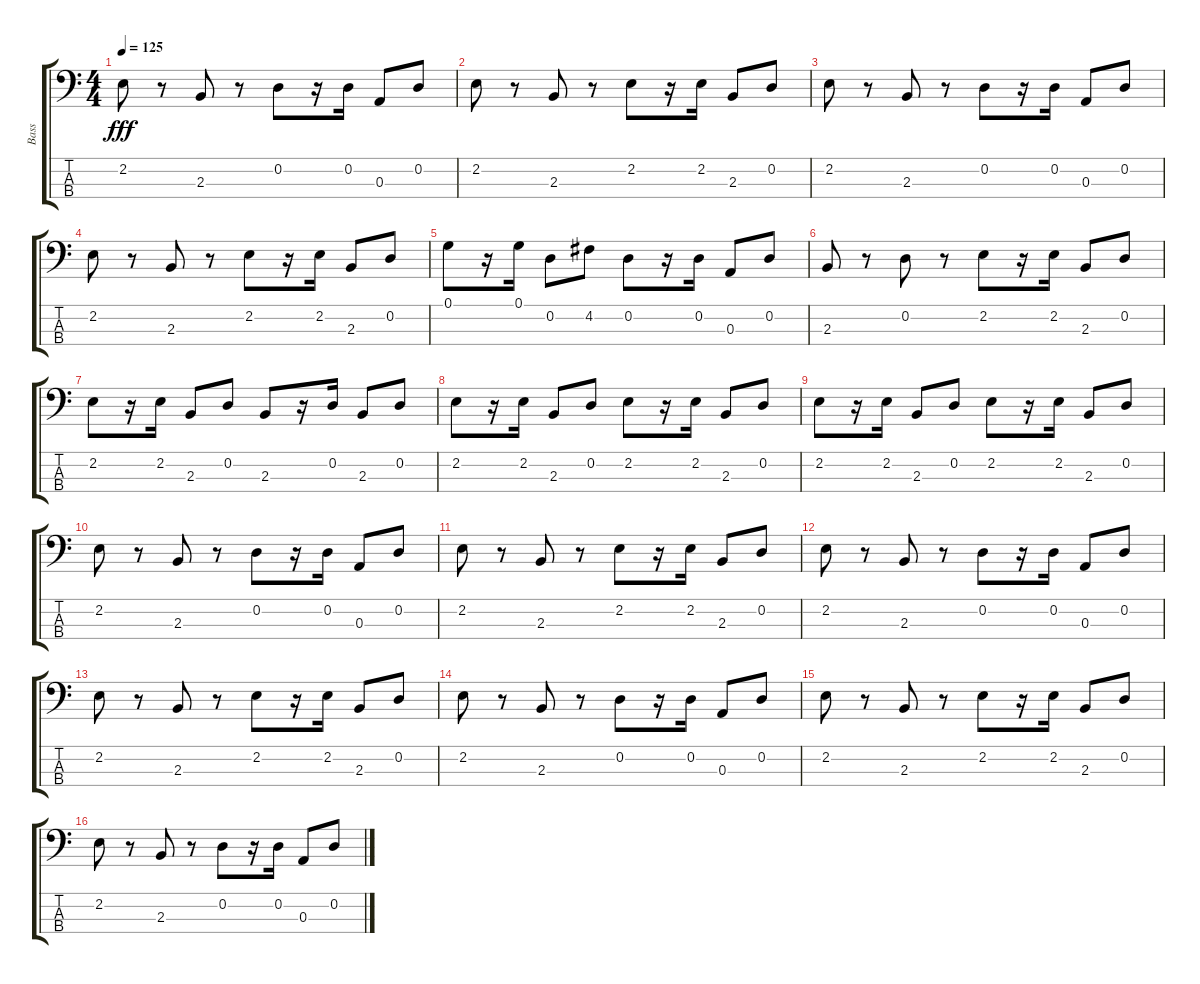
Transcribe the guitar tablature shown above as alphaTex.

\track ("Bass" "Bass") {instrument electricbassfinger}
\staff {score tabs}
\tuning (G2 D2 A1 E1) {hide}
\ts (4 4)
\tempo 125
\clef f4
\ks c
2.2.8{dy fff instrument electricbassfinger} r.8 2.3.8 r.8 0.2.8 r.16 0.2.16 0.3.8 0.2.8 |
2.2.8 r.8 2.3.8 r.8 2.2.8 r.16 2.2.16 2.3.8 0.2.8 |
2.2.8 r.8 2.3.8 r.8 0.2.8 r.16 0.2.16 0.3.8 0.2.8 |
2.2.8 r.8 2.3.8 r.8 2.2.8 r.16 2.2.16 2.3.8 0.2.8 |
0.1.8 r.16 0.1.16 0.2.8 4.2.8 0.2.8 r.16 0.2.16 0.3.8 0.2.8 |
2.3.8 r.8 0.2.8 r.8 2.2.8 r.16 2.2.16 2.3.8 0.2.8 |
2.2.8 r.16 2.2.16 2.3.8 0.2.8 2.3.8 r.16 0.2.16 2.3.8 0.2.8 |
2.2.8 r.16 2.2.16 2.3.8 0.2.8 2.2.8 r.16 2.2.16 2.3.8 0.2.8 |
2.2.8 r.16 2.2.16 2.3.8 0.2.8 2.2.8 r.16 2.2.16 2.3.8 0.2.8 |
2.2.8 r.8 2.3.8 r.8 0.2.8 r.16 0.2.16 0.3.8 0.2.8 |
2.2.8 r.8 2.3.8 r.8 2.2.8 r.16 2.2.16 2.3.8 0.2.8 |
2.2.8 r.8 2.3.8 r.8 0.2.8 r.16 0.2.16 0.3.8 0.2.8 |
2.2.8 r.8 2.3.8 r.8 2.2.8 r.16 2.2.16 2.3.8 0.2.8 |
2.2.8 r.8 2.3.8 r.8 0.2.8 r.16 0.2.16 0.3.8 0.2.8 |
2.2.8 r.8 2.3.8 r.8 2.2.8 r.16 2.2.16 2.3.8 0.2.8 |
2.2.8 r.8 2.3.8 r.8 0.2.8 r.16 0.2.16 0.3.8 0.2.8
